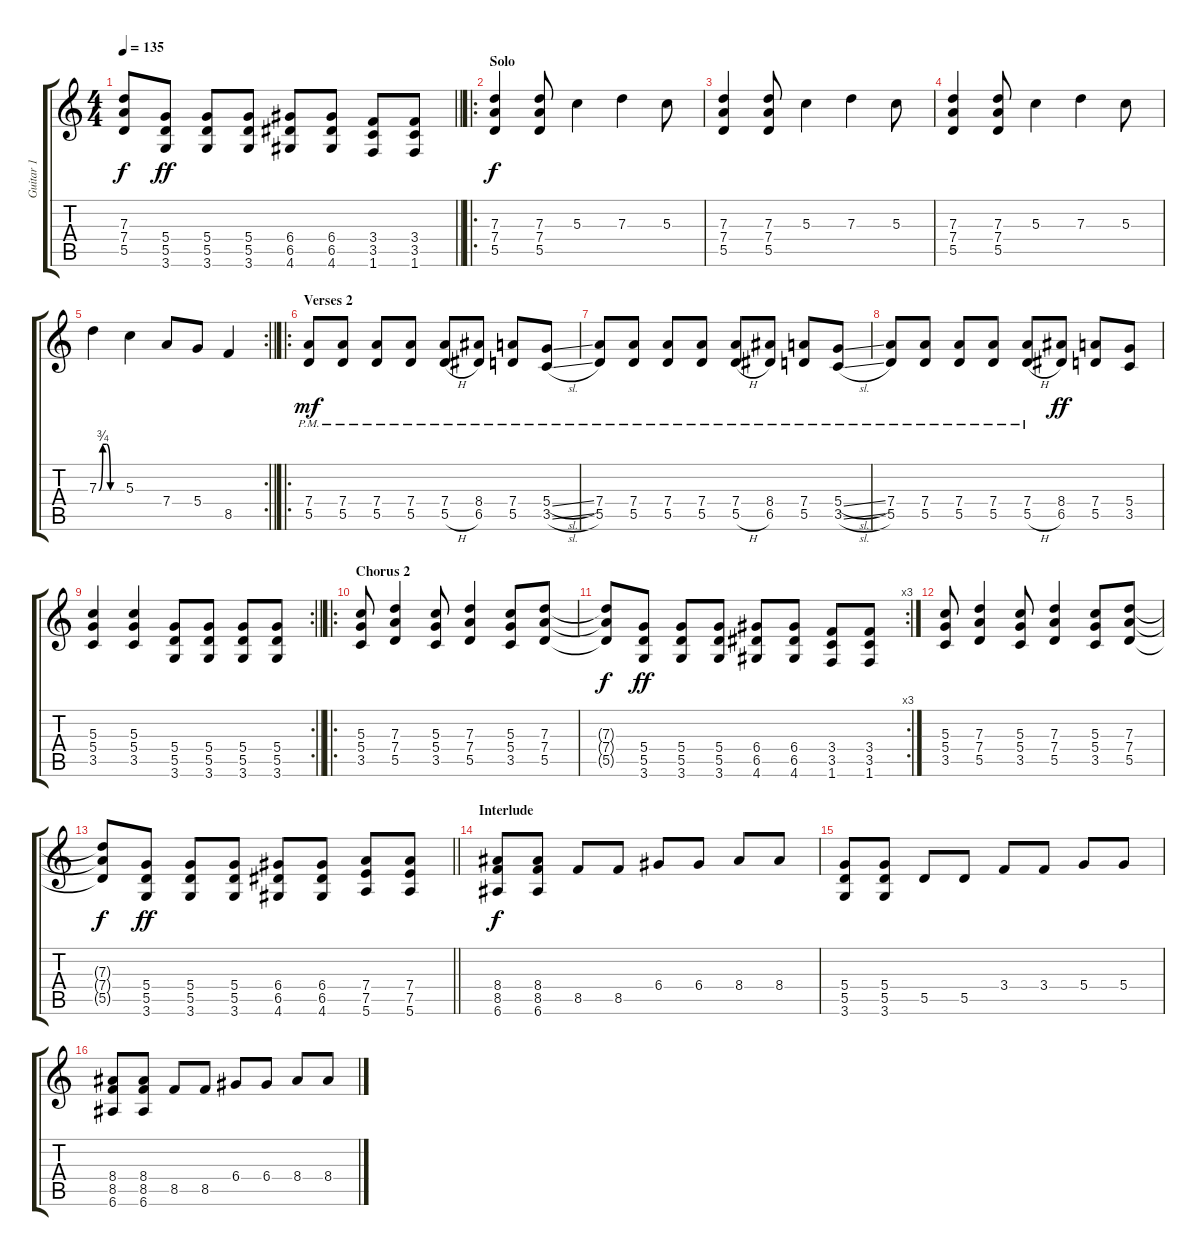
\track ("Guitar 1" "Guitar 1") {instrument distortionguitar}
\staff {score tabs}
\tuning (E4 B3 G3 D3 A2 E2) {hide}
\ts (4 4)
\tempo 135
\clef g2
\barLineRight lightlight
\ks c
(7.3{t} 7.4{t} 5.5{t}).8{dy f} (5.4 5.5 3.6).8{dy ff} (5.4 5.5 3.6).8 (5.4 5.5 3.6).8 (6.4 6.5 4.6).8 (6.4 6.5 4.6).8 (3.4 3.5 1.6).8 (3.4 3.5 1.6).8 |
\ro
\section ("" "Solo")
(7.3 7.4 5.5).4{dy f} (7.3 7.4 5.5).8 5.3.4 7.3.4 5.3.8 |
(7.3 7.4 5.5).4 (7.3 7.4 5.5).8 5.3.4 7.3.4 5.3.8 |
(7.3 7.4 5.5).4 (7.3 7.4 5.5).8 5.3.4 7.3.4 5.3.8 |
\rc 2
\barLineRight lightlight
7.3{be (custom 0 0 10 3 20 3 30 0 60 0)}.4 5.3.4 7.4.8 5.4.8 8.5.4 |
\ro
\section ("" "Verses 2")
(7.4{pm} 5.5{pm}).8{dy mf} (7.4{pm} 5.5{pm}).8 (7.4{pm} 5.5{pm}).8 (7.4{pm} 5.5{pm}).8 (7.4{pm} 5.5{h pm}).8 (8.4{pm} 6.5{pm}).8 (7.4{pm} 5.5{pm}).8 (5.4{sl pm} 3.5{sl pm}).8 |
(7.4{pm} 5.5{pm}).8 (7.4{pm} 5.5{pm}).8 (7.4{pm} 5.5{pm}).8 (7.4{pm} 5.5{pm}).8 (7.4{pm} 5.5{h pm}).8 (8.4{pm} 6.5{pm}).8 (7.4{pm} 5.5{pm}).8 (5.4{sl pm} 3.5{sl pm}).8 |
(7.4{pm} 5.5{pm}).8 (7.4{pm} 5.5{pm}).8 (7.4{pm} 5.5{pm}).8 (7.4{pm} 5.5{pm}).8 (7.4{pm} 5.5{h pm}).8 (8.4 6.5).8{dy ff} (7.4 5.5).8 (5.4 3.5).8 |
\rc 2
\barLineRight lightlight
(5.3 5.4 3.5).4 (5.3 5.4 3.5).4 (5.4 5.5 3.6).8 (5.4 5.5 3.6).8 (5.4 5.5 3.6).8 (5.4 5.5 3.6).8 |
\ro
\section ("" "Chorus 2")
(5.3 5.4 3.5).8 (7.3 7.4 5.5).4 (5.3 5.4 3.5).8 (7.3 7.4 5.5).4 (5.3 5.4 3.5).8 (7.3 7.4 5.5).8 |
\rc 3
(7.3{t} 7.4{t} 5.5{t}).8{dy f} (5.4 5.5 3.6).8{dy ff} (5.4 5.5 3.6).8 (5.4 5.5 3.6).8 (6.4 6.5 4.6).8 (6.4 6.5 4.6).8 (3.4 3.5 1.6).8 (3.4 3.5 1.6).8 |
(5.3 5.4 3.5).8 (7.3 7.4 5.5).4 (5.3 5.4 3.5).8 (7.3 7.4 5.5).4 (5.3 5.4 3.5).8 (7.3 7.4 5.5).8 |
\barLineRight lightlight
(7.3{t} 7.4{t} 5.5{t}).8{dy f} (5.4 5.5 3.6).8{dy ff} (5.4 5.5 3.6).8 (5.4 5.5 3.6).8 (6.4 6.5 4.6).8 (6.4 6.5 4.6).8 (7.4 7.5 5.6).8 (7.4 7.5 5.6).8 |
\section ("" "Interlude")
(8.4 8.5 6.6).8{dy f} (8.4 8.5 6.6).8 8.5.8 8.5.8 6.4.8 6.4.8 8.4.8 8.4.8 |
(5.4 5.5 3.6).8 (5.4 5.5 3.6).8 5.5.8 5.5.8 3.4.8 3.4.8 5.4.8 5.4.8 |
(8.4 8.5 6.6).8 (8.4 8.5 6.6).8 8.5.8 8.5.8 6.4.8 6.4.8 8.4.8 8.4.8
